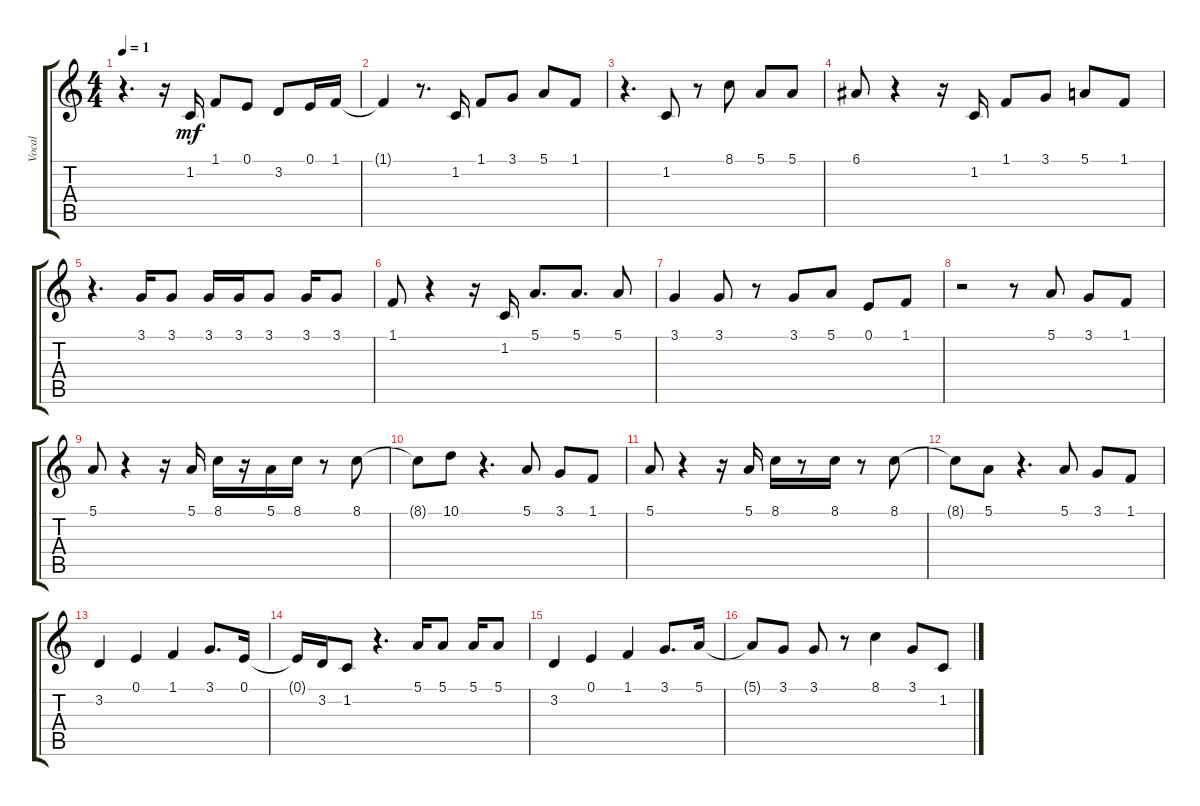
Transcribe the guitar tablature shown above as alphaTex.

\track ("Vocal" "Vocal") {instrument lead6voice}
\staff {score tabs}
\tuning (E4 B3 G3 D3 A2 E2) {hide}
\ts (4 4)
\tempo 1
\clef g2
\ks c
r.4{d dy mf} r.16 1.2.16 1.1.8 0.1.8 3.2.8 0.1.16 1.1.16 |
1.1{t}.4 r.8{d} 1.2.16 1.1.8 3.1.8 5.1.8 1.1.8 |
r.4{d} 1.2.8 r.8 8.1.8 5.1.8 5.1.8 |
6.1.8 r.4 r.16 1.2.16 1.1.8 3.1.8 5.1.8 1.1.8 |
r.4{d} 3.1.16 3.1.8 3.1.16 3.1.16 3.1.8 3.1.16 3.1.8 |
1.1.8 r.4 r.16 1.2.16 5.1.8{d} 5.1.8{d} 5.1.8 |
3.1.4 3.1.8 r.8 3.1.8 5.1.8 0.1.8 1.1.8 |
r.2 r.8 5.1.8 3.1.8 1.1.8 |
5.1.8 r.4 r.16 5.1.16 8.1.16 r.16 5.1.16 8.1.16 r.8 8.1.8 |
8.1{t}.8 10.1.8 r.4{d} 5.1.8 3.1.8 1.1.8 |
5.1.8 r.4 r.16 5.1.16 8.1.16 r.8 8.1.16 r.8 8.1.8 |
8.1{t}.8 5.1.8 r.4{d} 5.1.8 3.1.8 1.1.8 |
3.2.4 0.1.4 1.1.4 3.1.8{d} 0.1.16 |
0.1{t}.16 3.2.16 1.2.8 r.4{d} 5.1.16 5.1.8 5.1.16 5.1.8 |
3.2.4 0.1.4 1.1.4 3.1.8{d} 5.1.16 |
5.1{t}.8 3.1.8 3.1.8 r.8 8.1.4 3.1.8 1.2.8
